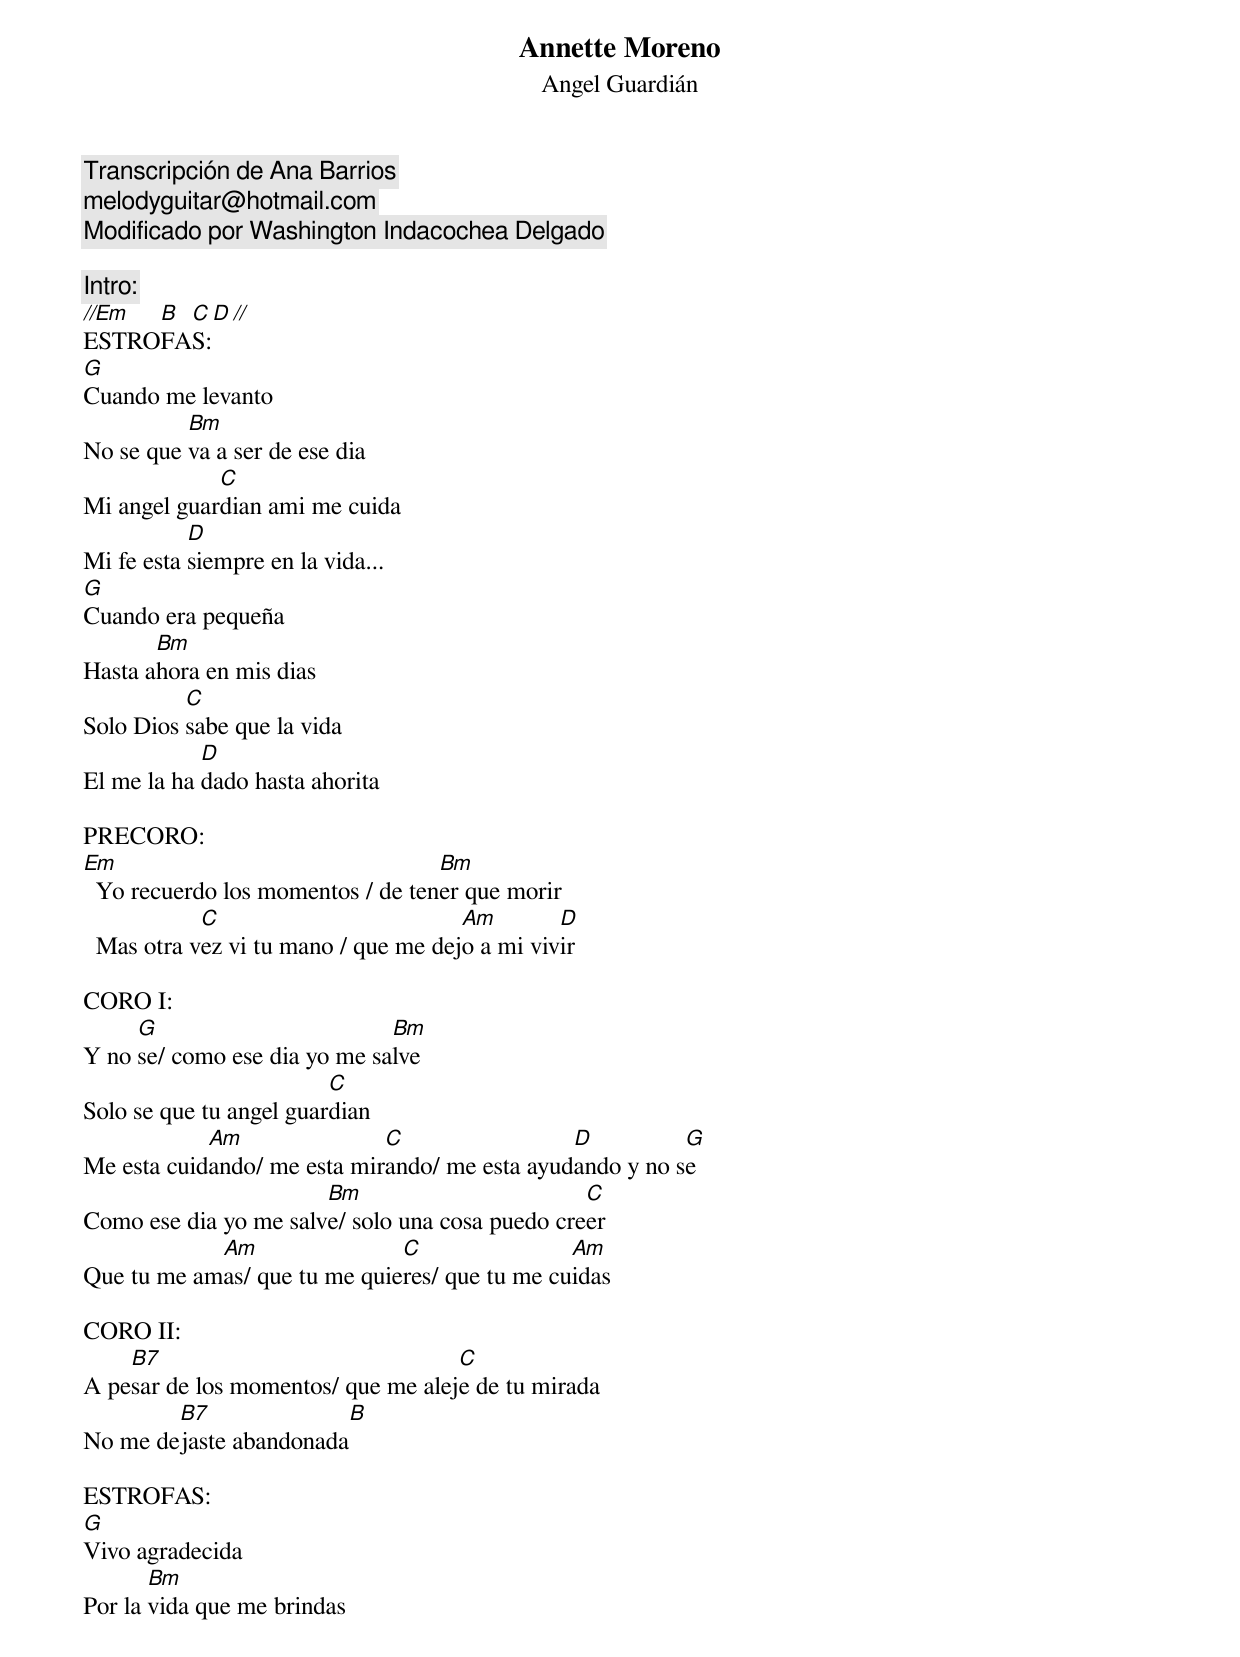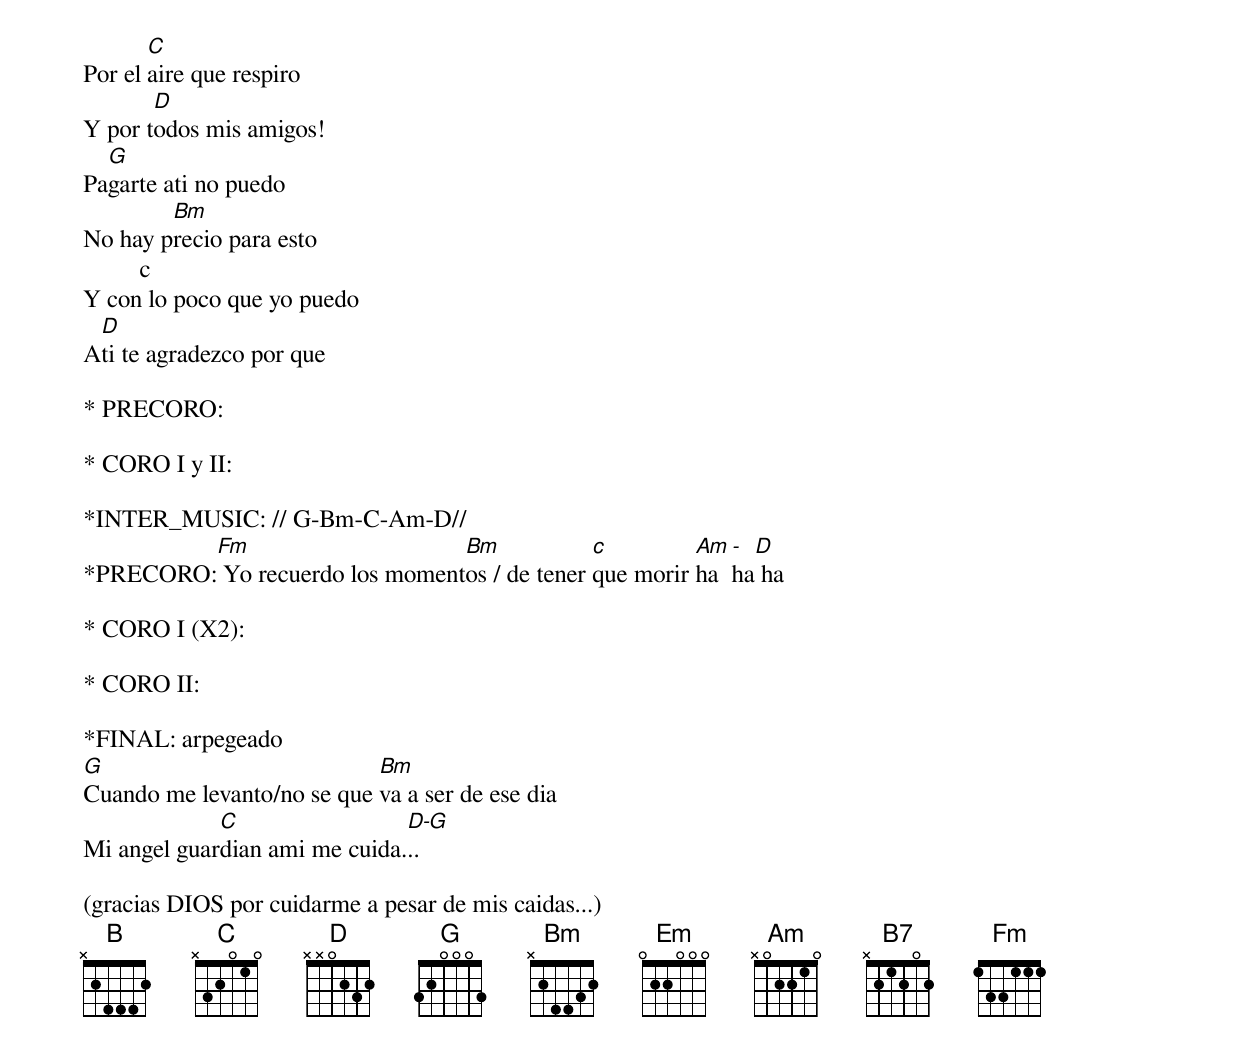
Annette Moreno
Angel Guardián
Transcripción de Ana Barrios
melodyguitar@hotmail.com
Modificado por Washington Indacochea Delgado

Intro:
//Em B C D //
ESTROFAS:
G
Cuando me levanto
          Bm
No se que va a ser de ese dia
             C
Mi angel guardian ami me cuida
           D
Mi fe esta siempre en la vida...
G
Cuando era pequeña
       Bm
Hasta ahora en mis dias
          C
Solo Dios sabe que la vida
            D
El me la ha dado hasta ahorita

PRECORO:
Em                                 Bm
  Yo recuerdo los momentos / de tener que morir
            C                         Am        D
  Mas otra vez vi tu mano / que me dejo a mi vivir

CORO I:
     G                        Bm
Y no se/ como ese dia yo me salve
                         C
Solo se que tu angel guardian
            Am               C                 D          G
Me esta cuidando/ me esta mirando/ me esta ayudando y no se
                       Bm                        C
Como ese dia yo me salve/ solo una cosa puedo creer
            Am                C                Am
Que tu me amas/ que tu me quieres/ que tu me cuidas

CORO II:
    B7                              C
A pesar de los momentos/ que me aleje de tu mirada
        B7               B
No me dejaste abandonada

ESTROFAS:
G
Vivo agradecida
       Bm
Por la vida que me brindas
       C
Por el aire que respiro
       D
Y por todos mis amigos!
  G
Pagarte ati no puedo
        Bm
No hay precio para esto
         c
Y con lo poco que yo puedo
 D
Ati te agradezco por que

* PRECORO:

* CORO I y II:

*INTER_MUSIC: // G-Bm-C-Am-D//
         Fm                     Bm            c         Am - D
*PRECORO: Yo recuerdo los momentos / de tener que morir ha ha ha

* CORO I (X2):

* CORO II:

*FINAL: arpegeado
G                           Bm
Cuando me levanto/no se que va a ser de ese dia
             C                 D-G
Mi angel guardian ami me cuida...

(gracias DIOS por cuidarme a pesar de mis caidas...)
